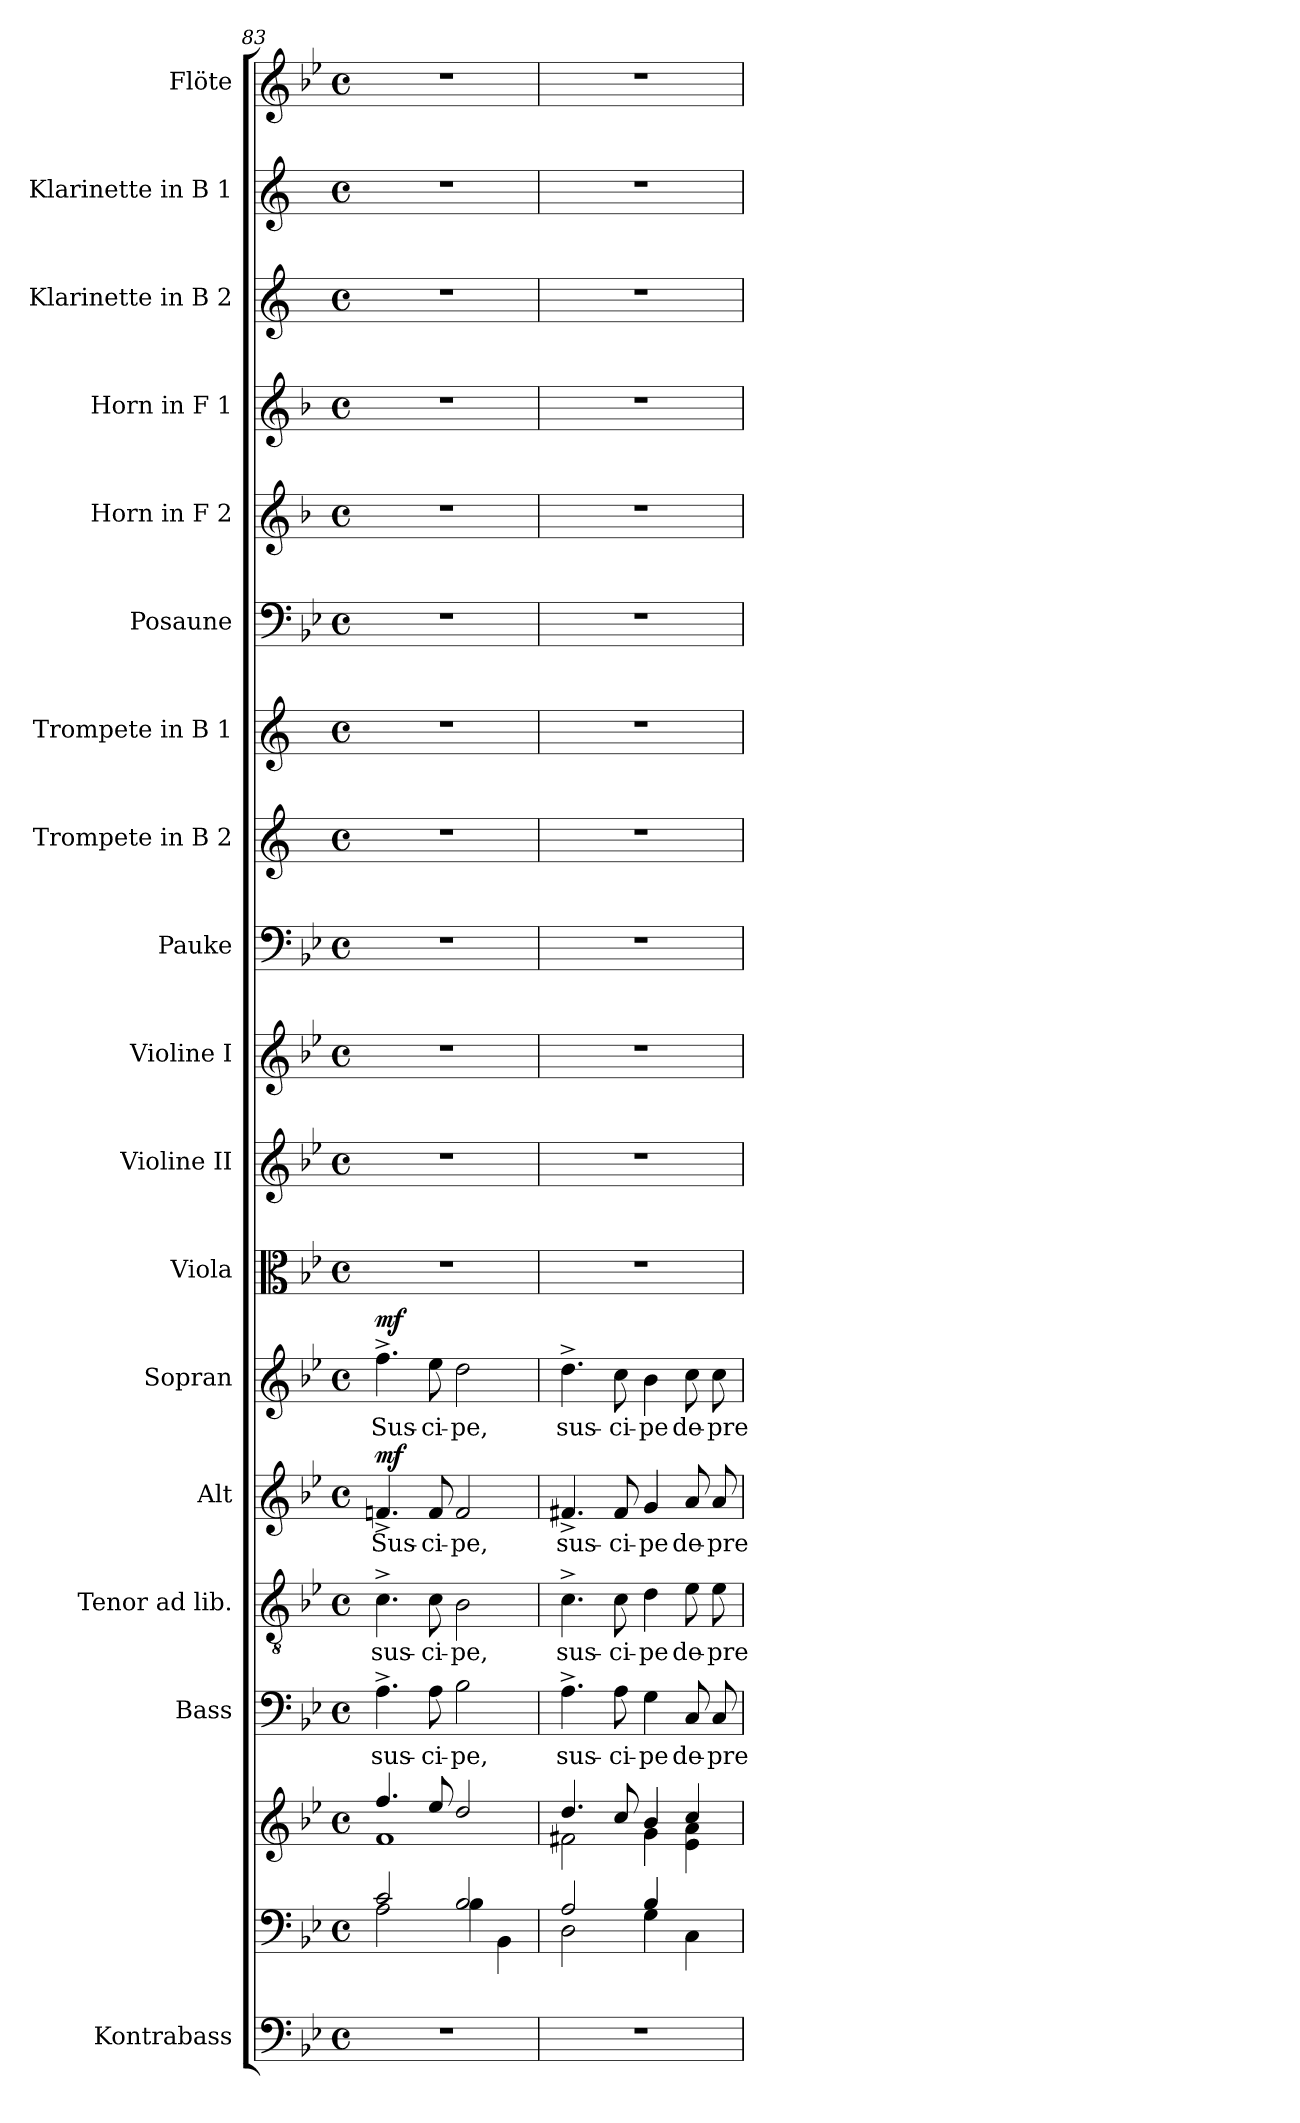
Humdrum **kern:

**kern	**kern	**kern	**kern	**text	**kern	**text	**kern	**text	**dynam	**kern	**text	**dynam	**kern	**kern	**kern	**kern	**kern	**kern	**kern	**kern	**kern	**kern	**kern	**kern
*part18	*part17	*part17	*part16	*part16	*part15	*part15	*part14	*part14	*part14	*part13	*part13	*part13	*part12	*part11	*part10	*part9	*part8	*part7	*part6	*part5	*part4	*part3	*part2	*part1
*staff19	*staff18	*staff17	*staff16	*staff16	*staff15	*staff15	*staff14	*staff14	*staff14	*staff13	*staff13	*staff13	*staff12	*staff11	*staff10	*staff9	*staff8	*staff7	*staff6	*staff5	*staff4	*staff3	*staff2	*staff1
*I"Kontrabass	*	*	*I"Bass	*	*I"Tenor ad lib.	*	*I"Alt	*	*	*I"Sopran	*	*	*I"Viola	*I"Violine II	*I"Violine I	*I"Pauke	*I"Trompete in B 2	*I"Trompete in B 1	*I"Posaune	*I"Horn in F 2	*I"Horn in F 1	*I"Klarinette in B 2	*I"Klarinette in B 1	*I"Flöte
*I'Kb.	*	*	*I'B	*	*I'T	*	*I'A	*	*	*I'S	*	*	*I'Vla.	*I'Vl. II	*I'Vl. I	*I'Pk.	*	*	*I'Pos.	*I'Hrn. 2	*I'Hrn. 1	*	*	*I'Fl.
*clefF4	*clefF4	*clefG2	*clefF4	*	*clefGv2	*	*clefG2	*	*	*clefG2	*	*	*clefC3	*clefG2	*clefG2	*clefF4	*clefG2	*clefG2	*clefF4	*clefG2	*clefG2	*clefG2	*clefG2	*clefG2
*ITrd7c12	*	*	*	*	*	*	*	*	*	*	*	*	*	*	*	*	*ITrd1c2	*ITrd1c2	*	*ITrd4c7	*ITrd4c7	*ITrd1c2	*ITrd1c2	*
*k[b-e-]	*k[b-e-]	*k[b-e-]	*k[b-e-]	*	*k[b-e-]	*	*k[b-e-]	*	*	*k[b-e-]	*	*	*k[b-e-]	*k[b-e-]	*k[b-e-]	*k[b-e-]	*k[b-e-]	*k[b-e-]	*k[b-e-]	*k[b-e-]	*k[b-e-]	*k[b-e-]	*k[b-e-]	*k[b-e-]
*B-:	*B-:	*B-:	*B-:	*	*B-:	*	*B-:	*	*	*B-:	*	*	*B-:	*B-:	*B-:	*B-:	*B-:	*B-:	*B-:	*B-:	*B-:	*B-:	*B-:	*B-:
*M4/4	*M4/4	*M4/4	*M4/4	*	*M4/4	*	*M4/4	*	*	*M4/4	*	*	*M4/4	*M4/4	*M4/4	*M4/4	*M4/4	*M4/4	*M4/4	*M4/4	*M4/4	*M4/4	*M4/4	*M4/4
*met(c)	*met(c)	*met(c)	*met(c)	*	*met(c)	*	*met(c)	*	*	*met(c)	*	*	*met(c)	*met(c)	*met(c)	*met(c)	*met(c)	*met(c)	*met(c)	*met(c)	*met(c)	*met(c)	*met(c)	*met(c)
=83	=83	=83	=83	=83	=83	=83	=83	=83	=83	=83	=83	=83	=83	=83	=83	=83	=83	=83	=83	=83	=83	=83	=83	=83
*	*^	*^	*	*	*	*	*	*	*	*	*	*	*	*	*	*	*	*	*	*	*	*	*	*
!	!	!	!	!	!	!LO:LY:b	!	!LO:LY:b	!	!LO:LY:b	!LO:DY:a	!	!LO:LY:b	!LO:DY:a	!	!	!	!	!	!	!	!	!	!	!	!
1r	2c/	2A\	4.ff/	1f	4.A^>\	sus-	4.c^>\	sus-	4.fn^>/	Sus-	mf	4.ff^>\	Sus-	mf	1r	1r	1r	1r	1r	1r	1r	1r	1r	1r	1r	1r
!	!	!	!	!	!	!LO:LY:b	!	!LO:LY:b	!	!LO:LY:b	!	!	!LO:LY:b	!	!	!	!	!	!	!	!	!	!	!	!	!
.	.	.	8ee-/	.	8A\	-ci-	8c\	-ci-	8f/	-ci-	.	8ee-\	-ci-	.	.	.	.	.	.	.	.	.	.	.	.	.
!	!	!	!	!	!	!LO:LY:b	!	!LO:LY:b	!	!LO:LY:b	!	!	!LO:LY:b	!	!	!	!	!	!	!	!	!	!	!	!	!
.	2B-/	4B-\	2dd/	.	2B-\	-pe,	2B-\	-pe,	2f/	-pe,	.	2dd\	-pe,	.	.	.	.	.	.	.	.	.	.	.	.	.
.	.	4BB-\	.	.	.	.	.	.	.	.	.	.	.	.	.	.	.	.	.	.	.	.	.	.	.	.
=84	=84	=84	=84	=84	=84	=84	=84	=84	=84	=84	=84	=84	=84	=84	=84	=84	=84	=84	=84	=84	=84	=84	=84	=84	=84	=84
!	!	!	!	!	!	!LO:LY:b	!	!LO:LY:b	!	!LO:LY:b	!	!	!LO:LY:b	!	!	!	!	!	!	!	!	!	!	!	!	!
1r	2A/	2D\	4.dd/	2f#X\	4.A^>\	sus-	4.c^>\	sus-	4.f#X^>/	sus-	.	4.dd^>\	sus-	.	1r	1r	1r	1r	1r	1r	1r	1r	1r	1r	1r	1r
!	!	!	!	!	!	!LO:LY:b	!	!LO:LY:b	!	!LO:LY:b	!	!	!LO:LY:b	!	!	!	!	!	!	!	!	!	!	!	!	!
.	.	.	8cc/	.	8A\	-ci-	8c\	-ci-	8f#/	-ci-	.	8cc\	-ci-	.	.	.	.	.	.	.	.	.	.	.	.	.
!	!	!	!	!	!	!LO:LY:b	!	!LO:LY:b	!	!LO:LY:b	!	!	!LO:LY:b	!	!	!	!	!	!	!	!	!	!	!	!	!
.	4B-/	4G\	4b-/	4g\	4G\	-pe	4d\	-pe	4g/	-pe	.	4b-\	-pe	.	.	.	.	.	.	.	.	.	.	.	.	.
!	!	!	!	!	!	!LO:LY:b	!	!LO:LY:b	!	!LO:LY:b	!	!	!LO:LY:b	!	!	!	!	!	!	!	!	!	!	!	!	!
.	4ryy	4C\	4cc/	4e-\ 4a\	8C/	de-	8e-\	de-	8a/	de-	.	8cc\	de-	.	.	.	.	.	.	.	.	.	.	.	.	.
!	!	!	!	!	!	!LO:LY:b	!	!LO:LY:b	!	!LO:LY:b	!	!	!LO:LY:b	!	!	!	!	!	!	!	!	!	!	!	!	!
.	.	.	.	.	8C/	-pre-	8e-\	-pre-	8a/	-pre-	.	8cc\	-pre-	.	.	.	.	.	.	.	.	.	.	.	.	.
*	*v	*v	*	*	*	*	*	*	*	*	*	*	*	*	*	*	*	*	*	*	*	*	*	*	*	*
*	*	*v	*v	*	*	*	*	*	*	*	*	*	*	*	*	*	*	*	*	*	*	*	*	*	*
=	=	=	=	=	=	=	=	=	=	=	=	=	=	=	=	=	=	=	=	=	=	=	=	=
*-	*-	*-	*-	*-	*-	*-	*-	*-	*-	*-	*-	*-	*-	*-	*-	*-	*-	*-	*-	*-	*-	*-	*-	*-
